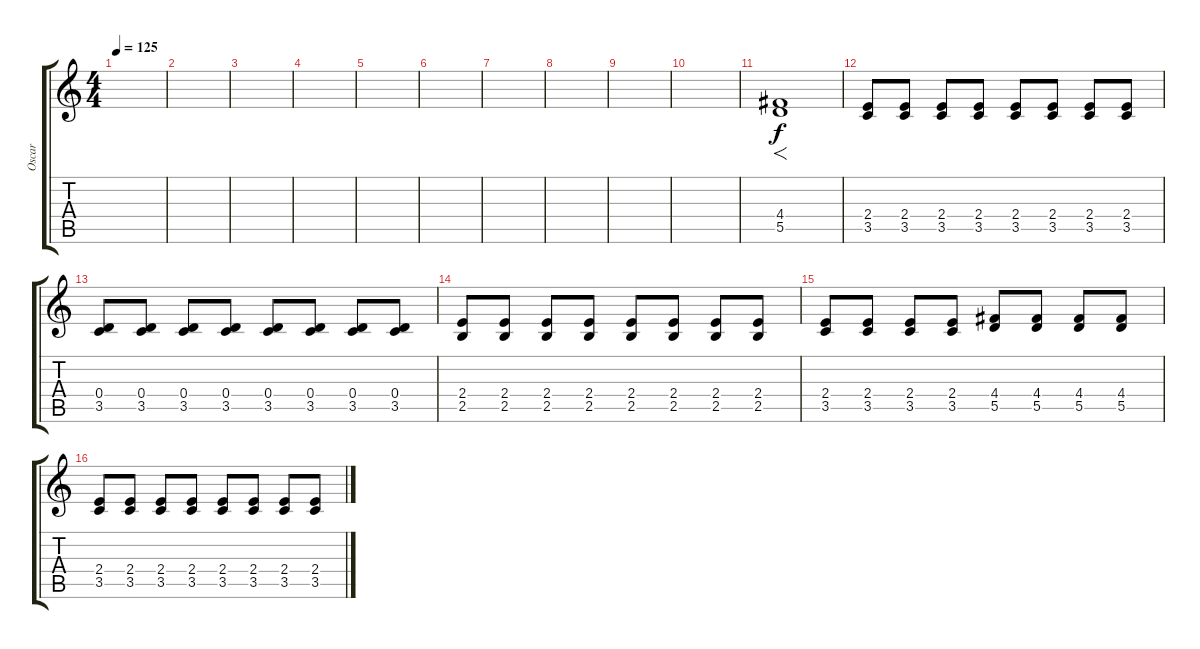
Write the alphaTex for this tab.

\track ("Oscar" "Oscar") {instrument distortionguitar}
\staff {score tabs}
\tuning (E4 B3 G3 D3 A2 E2) {hide}
\ts (4 4)
\tempo 125
\clef g2
\ks c
|
|
|
|
|
|
|
|
|
|
(4.4 5.5).1{f} |
(2.4 3.5).8 (2.4 3.5).8 (2.4 3.5).8 (2.4 3.5).8 (2.4 3.5).8 (2.4 3.5).8 (2.4 3.5).8 (2.4 3.5).8 |
(0.4 3.5).8 (0.4 3.5).8 (0.4 3.5).8 (0.4 3.5).8 (0.4 3.5).8 (0.4 3.5).8 (0.4 3.5).8 (0.4 3.5).8 |
(2.4 2.5).8 (2.4 2.5).8 (2.4 2.5).8 (2.4 2.5).8 (2.4 2.5).8 (2.4 2.5).8 (2.4 2.5).8 (2.4 2.5).8 |
(2.4 3.5).8 (2.4 3.5).8 (2.4 3.5).8 (2.4 3.5).8 (4.4 5.5).8 (4.4 5.5).8 (4.4 5.5).8 (4.4 5.5).8 |
(2.4 3.5).8 (2.4 3.5).8 (2.4 3.5).8 (2.4 3.5).8 (2.4 3.5).8 (2.4 3.5).8 (2.4 3.5).8 (2.4 3.5).8
